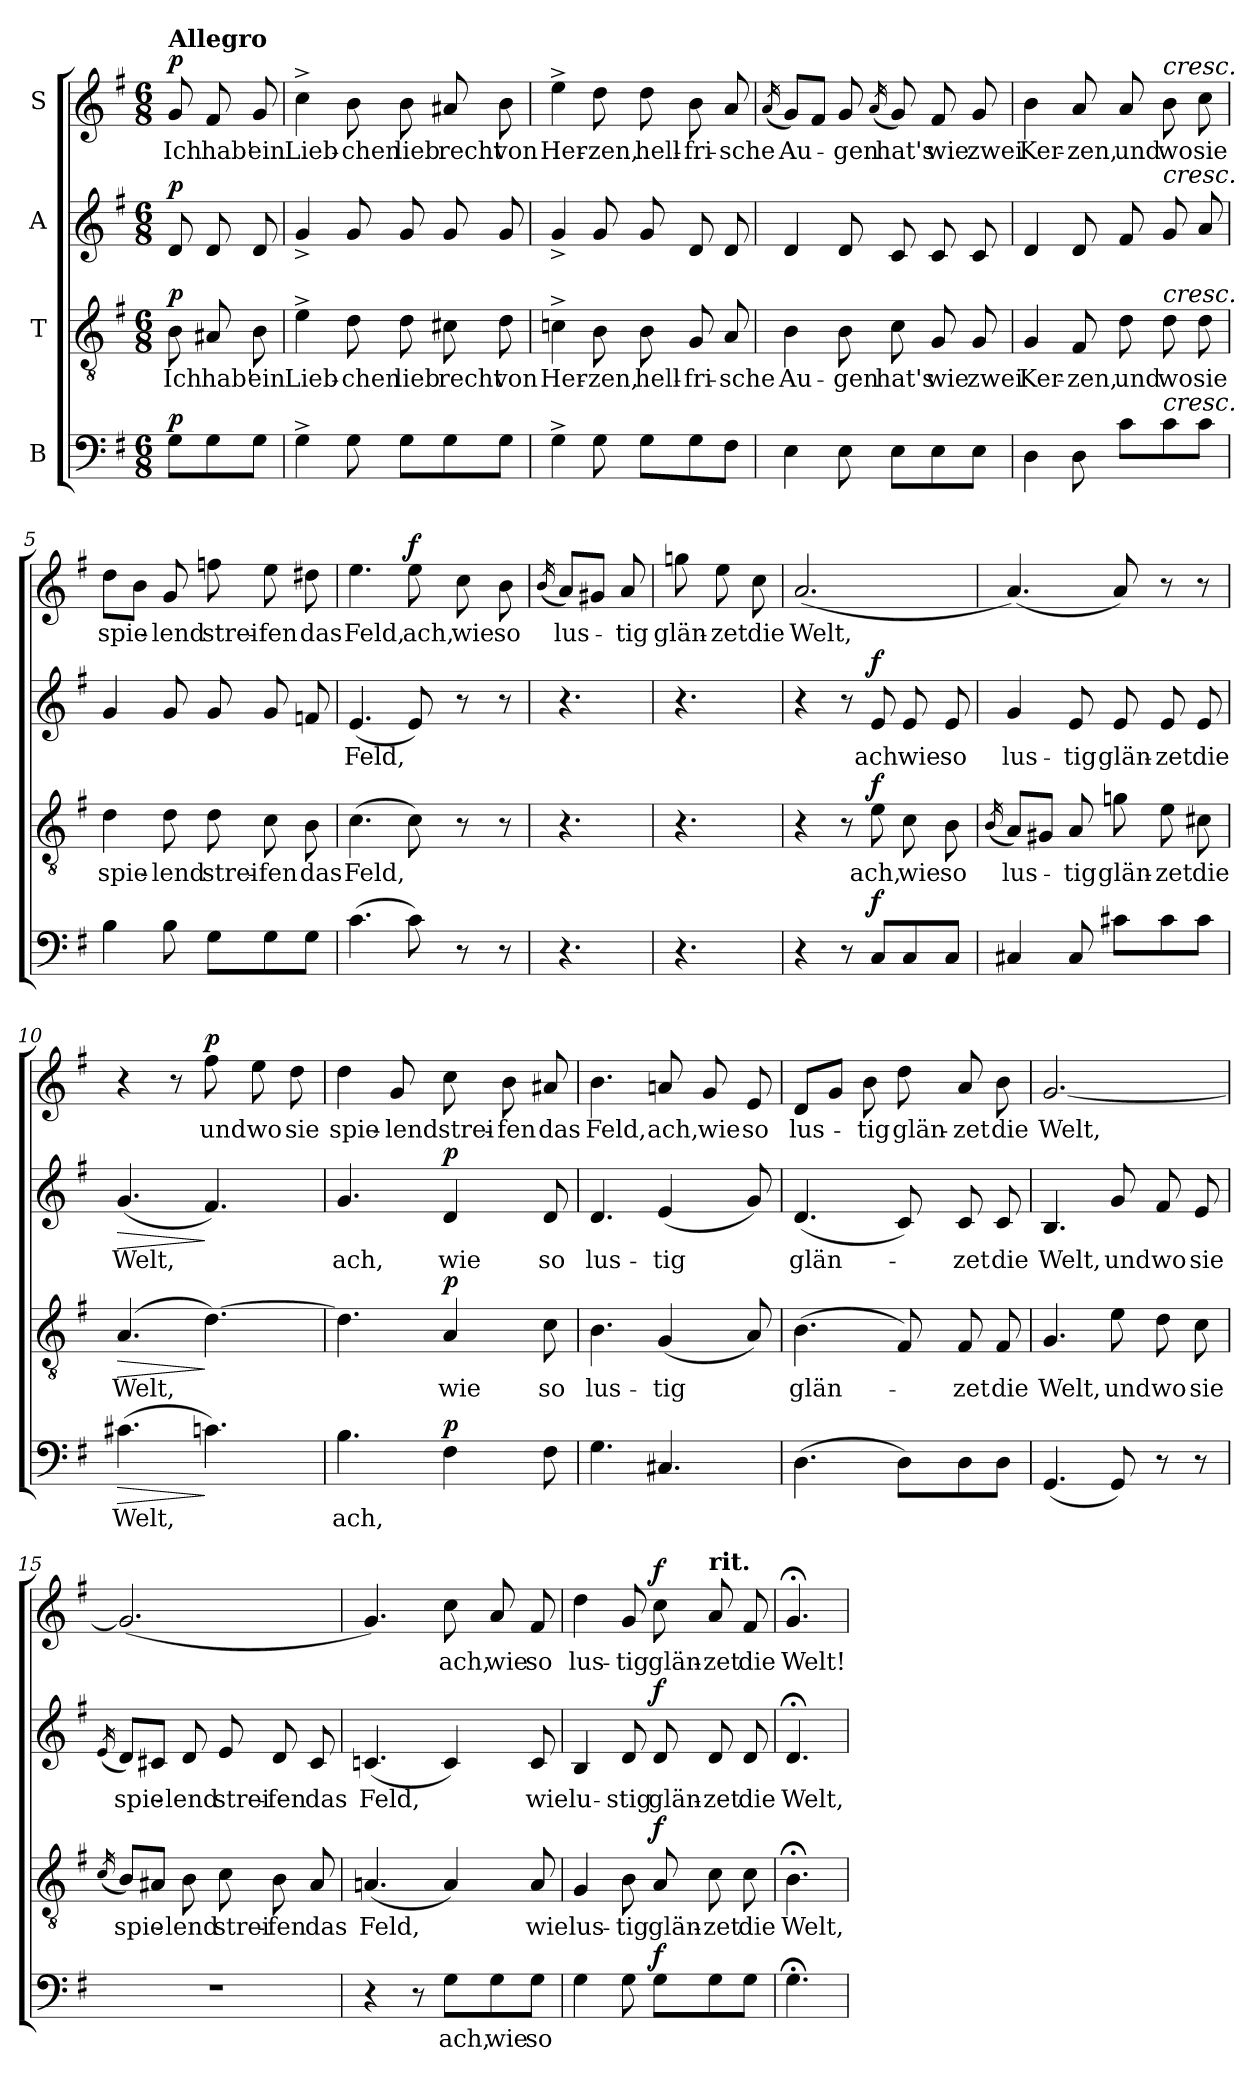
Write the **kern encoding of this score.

**kern	**text	**dynam	**kern	**text	**dynam	**kern	**text	**dynam	**kern	**text	**dynam
*part4	*part4	*part4	*part3	*part3	*part3	*part2	*part2	*part2	*part1	*part1	*part1
*staff4	*staff4	*staff4	*staff3	*staff3	*staff3	*staff2	*staff2	*staff2	*staff1	*staff1	*staff1
*I"B	*	*	*I"T	*	*	*I"A	*	*	*I"S	*	*
*clefF4	*	*	*clefGv2	*	*	*clefG2	*	*	*clefG2	*	*
*k[f#]	*	*	*k[f#]	*	*	*k[f#]	*	*	*k[f#]	*	*
*M6/8	*	*	*M6/8	*	*	*M6/8	*	*	*M6/8	*	*
=	=	=	=	=	=	=	=	=	=	=	=
!	!	!	!	!	!	!	!	!	!LO:TX:a:B:t=Allegro	!	!
!	!	!LO:DY:a	!	!	!LO:DY:a	!	!	!LO:DY:a	!	!	!LO:DY:a
8G\L	.	p	8B\	Ich	p	8d/	.	p	8g/	Ich	p
8G\	.	.	8A#X/	hab'	.	8d/	.	.	8f#/	hab'	.
8G\J	.	.	8B\	ein	.	8d/	.	.	8g/	ein	.
=1	=1	=1	=1	=1	=1	=1	=1	=1	=1	=1	=1
4G^\	.	.	4e^\	Lieb-	.	4g^/	.	.	4cc^\	Lieb-	.
8G\	.	.	8d\	-chen	.	8g/	.	.	8b\	-chen	.
8G\L	.	.	8d\	lieb	.	8g/	.	.	8b\	lieb	.
8G\	.	.	8c#X\	recht	.	8g/	.	.	8a#X/	recht	.
8G\J	.	.	8d\	von	.	8g/	.	.	8b\	von	.
=2	=2	=2	=2	=2	=2	=2	=2	=2	=2	=2	=2
4G^\	.	.	4cn^\	Her-	.	4g^/	.	.	4ee^\	Her-	.
8G\	.	.	8B\	-zen,	.	8g/	.	.	8dd\	-zen,	.
8G\L	.	.	8B\	hell-	.	8g/	.	.	8dd\	hell-	.
8G\	.	.	8G/	-fri-	.	8d/	.	.	8b\	-fri-	.
8F#\J	.	.	8A/	-sche	.	8d/	.	.	8a/	-sche	.
=3	=3	=3	=3	=3	=3	=3	=3	=3	=3	=3	=3
.	.	.	.	.	.	.	.	.	(16qa/	.	.
4E\	.	.	4B\	Au-	.	4d/	.	.	8g/L)	Au-	.
.	.	.	.	.	.	.	.	.	8f#/J	.	.
8E\	.	.	8B\	-gen	.	8d/	.	.	8g/	-gen	.
.	.	.	.	.	.	.	.	.	(16qa/	.	.
8E\L	.	.	8c\	hat's	.	8c/	.	.	8g/)	hat's	.
8E\	.	.	8G/	wie	.	8c/	.	.	8f#/	wie	.
8E\J	.	.	8G/	zwei	.	8c/	.	.	8g/	zwei	.
!!LO:LB:g=z
=4	=4	=4	=4	=4	=4	=4	=4	=4	=4	=4	=4
4D\	.	.	4G/	Ker-	.	4d/	.	.	4b\	Ker-	.
8D\	.	.	8F#/	-zen,	.	8d/	.	.	8a/	-zen,	.
8c\L	.	.	8d\	und	.	8f#/	.	.	8a/	und	.
!	!	!	!	!	!	!	!	!	!LO:TX:a:i:t=cresc.	!	!
!	!	!	!	!	!	!LO:TX:a:i:t=cresc.	!	!	!	!	!
!	!	!	!LO:TX:a:i:t=cresc.	!	!	!	!	!	!	!	!
!LO:TX:a:i:t=cresc.	!	!	!	!	!	!	!	!	!	!	!
8c\	.	.	8d\	wo	.	8g/	.	.	8b\	wo	.
8c\J	.	.	8d\	sie	.	8a/	.	.	8cc\	sie	.
=5	=5	=5	=5	=5	=5	=5	=5	=5	=5	=5	=5
4B\	.	.	4d\	spie-	.	4g/	.	.	8dd\L	spie-	.
.	.	.	.	.	.	.	.	.	8b\J	.	.
8B\	.	.	8d\	-lend	.	8g/	.	.	8g/	-lend	.
8G\L	.	.	8d\	strei-	.	8g/	.	.	8ffn\	strei-	.
8G\	.	.	8c\	-fen	.	8g/	.	.	8ee\	-fen	.
8G\J	.	.	8B\	das	.	8fn/	.	.	8dd#X\	das	.
=6	=6	=6	=6	=6	=6	=6	=6	=6	=6	=6	=6
(4.c\	.	.	(4.c\	Feld,	.	(4.e/	Feld,	.	4.ee\	Feld,	.
!	!	!	!	!	!	!	!	!	!	!	!LO:DY:a
8c\)	.	.	8c\)	.	.	8e/)	.	.	8ee\	ach,	f
8r	.	.	8r	.	.	8r	.	.	8cc\	wie	.
8r	.	.	8r	.	.	8r	.	.	8b\	so	.
=7	=7	=7	=7	=7	=7	=7	=7	=7	=7	=7	=7
.	.	.	.	.	.	.	.	.	(16qb/	.	.
4.r	.	.	4.r	.	.	4.r	.	.	8a/L)	lus-	.
.	.	.	.	.	.	.	.	.	8g#X/J	.	.
.	.	.	.	.	.	.	.	.	8a/	-tig	.
!!LO:LB:g=z
=7X1	=7X1	=7X1	=7X1	=7X1	=7X1	=7X1	=7X1	=7X1	=7X1	=7X1	=7X1
4.r	.	.	4.r	.	.	4.r	.	.	8ggn\	glän-	.
.	.	.	.	.	.	.	.	.	8ee\	-zet	.
.	.	.	.	.	.	.	.	.	8cc\	die	.
=8	=8	=8	=8	=8	=8	=8	=8	=8	=8	=8	=8
4r	.	.	4r	.	.	4r	.	.	(2.a/	Welt,	.
8r	.	.	8r	.	.	8r	.	.	.	.	.
!	!	!LO:DY:a	!	!	!LO:DY:a	!	!	!LO:DY:a	!	!	!
8C/L	.	f	8e\	ach,	f	8e/	ach	f	.	.	.
8C/	.	.	8c\	wie	.	8e/	wie	.	.	.	.
8C/J	.	.	8B\	so	.	8e/	so	.	.	.	.
=9	=9	=9	=9	=9	=9	=9	=9	=9	=9	=9	=9
.	.	.	(16qB/	.	.	.	.	.	.	.	.
4C#X/	.	.	8A/L)	lus-	.	4g/	lus-	.	(4.a/)	.	.
.	.	.	8G#X/J	.	.	.	.	.	.	.	.
8C#/	.	.	8A/	-tig	.	8e/	-tig	.	.	.	.
8c#X\L	.	.	8gn\	glän-	.	8e/	glän-	.	8a/)	.	.
8c#\	.	.	8e\	-zet	.	8e/	-zet	.	8r	.	.
8c#\J	.	.	8c#X\	die	.	8e/	die	.	8r	.	.
=10	=10	=10	=10	=10	=10	=10	=10	=10	=10	=10	=10
!	!	!LO:HP:b	!	!	!LO:HP:b	!	!	!LO:HP:b	!	!	!
(4.c#X\	Welt,	>	(4.A/	Welt,	>	(4.g/	Welt,	>	4r	.	.
.	.	.	.	.	.	.	.	.	8r	.	.
!	!	!	!	!	!	!	!	!	!	!	!LO:DY:a
4.cn\)	.	]	[4.d\)	.	]	4.f#/)	.	]	8ff#\	und	p
.	.	.	.	.	.	.	.	.	8ee\	wo	.
.	.	.	.	.	.	.	.	.	8dd\	sie	.
!!LO:PB:g=z
=11	=11	=11	=11	=11	=11	=11	=11	=11	=11	=11	=11
4.B\	ach,	.	4.d\]	.	.	4.g/	ach,	.	4dd\	spie-	.
.	.	.	.	.	.	.	.	.	8g/	-lend	.
!	!	!LO:DY:a	!	!	!LO:DY:a	!	!	!LO:DY:a	!	!	!
4F#\	.	p	4A/	wie	p	4d/	wie	p	8cc\	strei-	.
.	.	.	.	.	.	.	.	.	8b\	-fen	.
8F#\	.	.	8c\	so	.	8d/	so	.	8a#X/	das	.
=12	=12	=12	=12	=12	=12	=12	=12	=12	=12	=12	=12
4.G\	.	.	4.B\	lus-	.	4.d/	lus-	.	4.b\	Feld,	.
4.C#X/	.	.	(4G/	-tig	.	(4e/	-tig	.	8an/	ach,	.
.	.	.	.	.	.	.	.	.	8g/	wie	.
.	.	.	8A/)	.	.	8g/)	.	.	8e/	so	.
=13	=13	=13	=13	=13	=13	=13	=13	=13	=13	=13	=13
(4.D\	.	.	(4.B\	glän-	.	(4.d/	glän-	.	8d/L	lus-	.
.	.	.	.	.	.	.	.	.	8g/J	.	.
.	.	.	.	.	.	.	.	.	8b\	-tig	.
8D\L)	.	.	8F#/)	.	.	8c/)	.	.	8dd\	glän-	.
8D\	.	.	8F#/	-zet	.	8c/	-zet	.	8a/	-zet	.
8D\J	.	.	8F#/	die	.	8c/	die	.	8b\	die	.
=14	=14	=14	=14	=14	=14	=14	=14	=14	=14	=14	=14
(4.GG/	.	.	4.G/	Welt,	.	4.B/	Welt,	.	[2.g/	Welt,	.
8GG/)	.	.	8e\	und	.	8g/	und	.	.	.	.
8r	.	.	8d\	wo	.	8f#/	wo	.	.	.	.
8r	.	.	8c\	sie	.	8e/	sie	.	.	.	.
!!LO:LB:g=z
=15	=15	=15	=15	=15	=15	=15	=15	=15	=15	=15	=15
.	.	.	(16qc/	.	.	(16qe/	.	.	.	.	.
2.r	.	.	8B/L)	spie-	.	8d/L)	spie-	.	(2.g/]	.	.
.	.	.	8A#X/J	.	.	8c#X/J	.	.	.	.	.
.	.	.	8B\	-lend	.	8d/	-lend	.	.	.	.
.	.	.	8c\	strei-	.	8e/	strei-	.	.	.	.
.	.	.	8B\	-fen	.	8d/	-fen	.	.	.	.
.	.	.	8A#/	das	.	8c#/	das	.	.	.	.
=16	=16	=16	=16	=16	=16	=16	=16	=16	=16	=16	=16
4r	.	.	(4.An/	Feld,	.	(4.cn/	Feld,	.	4.g/)	.	.
8r	.	.	.	.	.	.	.	.	.	.	.
8G\L	ach,	.	4A/)	.	.	4c/)	.	.	8cc\	ach,	.
8G\	wie	.	.	.	.	.	.	.	8a/	wie	.
8G\J	so	.	8A/	wie	.	8c/	wie	.	8f#/	so	.
=17	=17	=17	=17	=17	=17	=17	=17	=17	=17	=17	=17
4G\	.	.	4G/	lus-	.	4B/	lu-	.	4dd\	lus-	.
8G\	.	.	8B\	-tig	.	8d/	-stig	.	8g/	-tig	.
!	!	!LO:DY:a	!	!	!LO:DY:a	!	!	!LO:DY:a	!	!	!LO:DY:a
8G\L	.	f	8A/	glän-	f	8d/	glän-	f	8cc\	glän-	f
!	!	!	!	!	!	!	!	!	!LO:TX:a:B:t=rit.	!	!
8G\	.	.	8c\	-zet	.	8d/	-zet	.	8a/	-zet	.
8G\J	.	.	8c\	die	.	8d/	die	.	8f#/	die	.
=18	=18	=18	=18	=18	=18	=18	=18	=18	=18	=18	=18
4.G;<\	.	.	4.B;<\	Welt,	.	4.d;</	Welt,	.	4.g;</	Welt!	.
=	=	=	=	=	=	=	=	=	=	=	=
*-	*-	*-	*-	*-	*-	*-	*-	*-	*-	*-	*-
